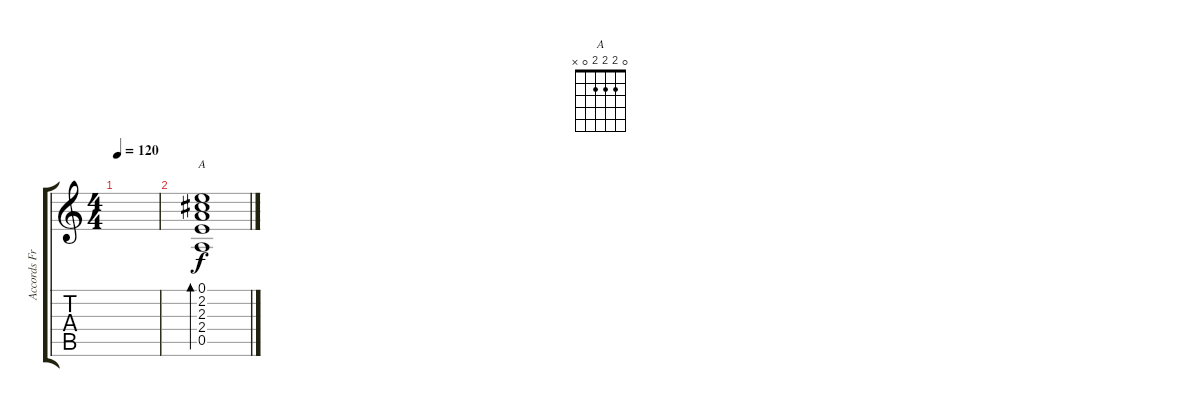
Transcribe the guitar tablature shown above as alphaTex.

\track ("Accords Fred" "Accords Fr") {instrument electricbassfinger}
\staff {score tabs}
\tuning (E4 B3 G3 D3 A2 E2) {hide}
\chord ("A" 0 2 2 2 0 x)
\ts (4 4)
\tempo 120
\clef g2
\ks c
|
(0.1 2.2 2.3 2.4 0.5).1{bd 480 ch "A"}
